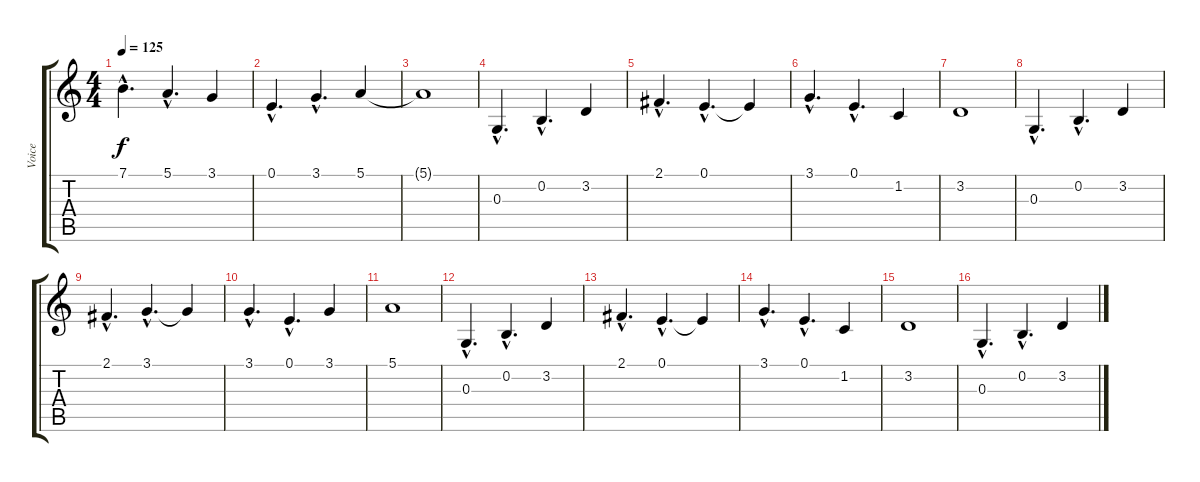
\track ("Voice" "Voice") {instrument harmonica}
\staff {score tabs}
\tuning (E4 B3 G3 D3 A2 E2) {hide}
\ts (4 4)
\tempo 125
\clef g2
\ks c
7.1{hac}.4{d dy f} 5.1{hac}.4{d} 3.1.4 |
0.1{hac}.4{d} 3.1{hac}.4{d} 5.1.4 |
5.1{t}.1 |
0.3{hac}.4{d} 0.2{hac}.4{d} 3.2.4 |
2.1{hac}.4{d} 0.1{hac}.4{d} 0.1{t}.4 |
3.1{hac}.4{d} 0.1{hac}.4{d} 1.2.4 |
3.2.1 |
0.3{hac}.4{d} 0.2{hac}.4{d} 3.2.4 |
2.1{hac}.4{d} 3.1{hac}.4{d} 3.1{t}.4 |
3.1{hac}.4{d} 0.1{hac}.4{d} 3.1.4 |
5.1.1 |
0.3{hac}.4{d} 0.2{hac}.4{d} 3.2.4 |
2.1{hac}.4{d} 0.1{hac}.4{d} 0.1{t}.4 |
3.1{hac}.4{d} 0.1{hac}.4{d} 1.2.4 |
3.2.1 |
0.3{hac}.4{d} 0.2{hac}.4{d} 3.2.4
